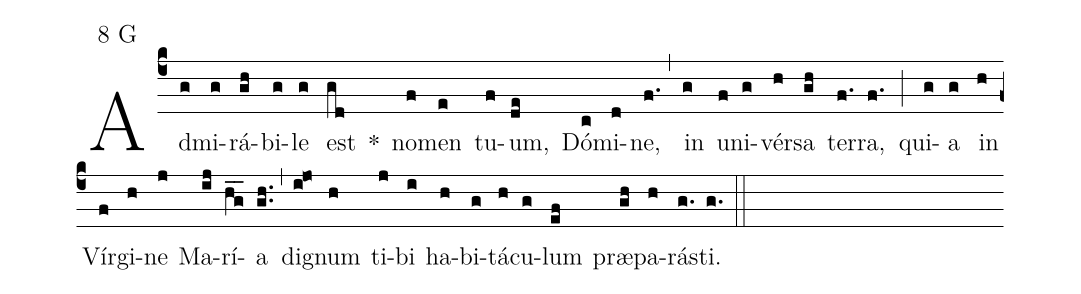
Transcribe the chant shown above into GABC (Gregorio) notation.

mode:8 G;
%%
(c4) Ad(g)mi(g)rá(gh)bi(g)le(g) est(gd) *() no(f)men(e) tu(f)um,(de) Dó(c)mi(d)ne,(f.) (,) in(g) u(f)ni(g)vér(h)sa(gh) ter(f.)ra,(f.) (;) qui(g)a(g) in(h) Vír(f)gi(h)ne(j) Ma(ij)rí(hg__)a(gh..) (,) di(i@jo)gnum(h) ti(j)bi(i) ha(h)bi(g)tá(h)cu(g)lum(ef) præ(gh)pa(h)rá(g.)sti.(g.) (::)
